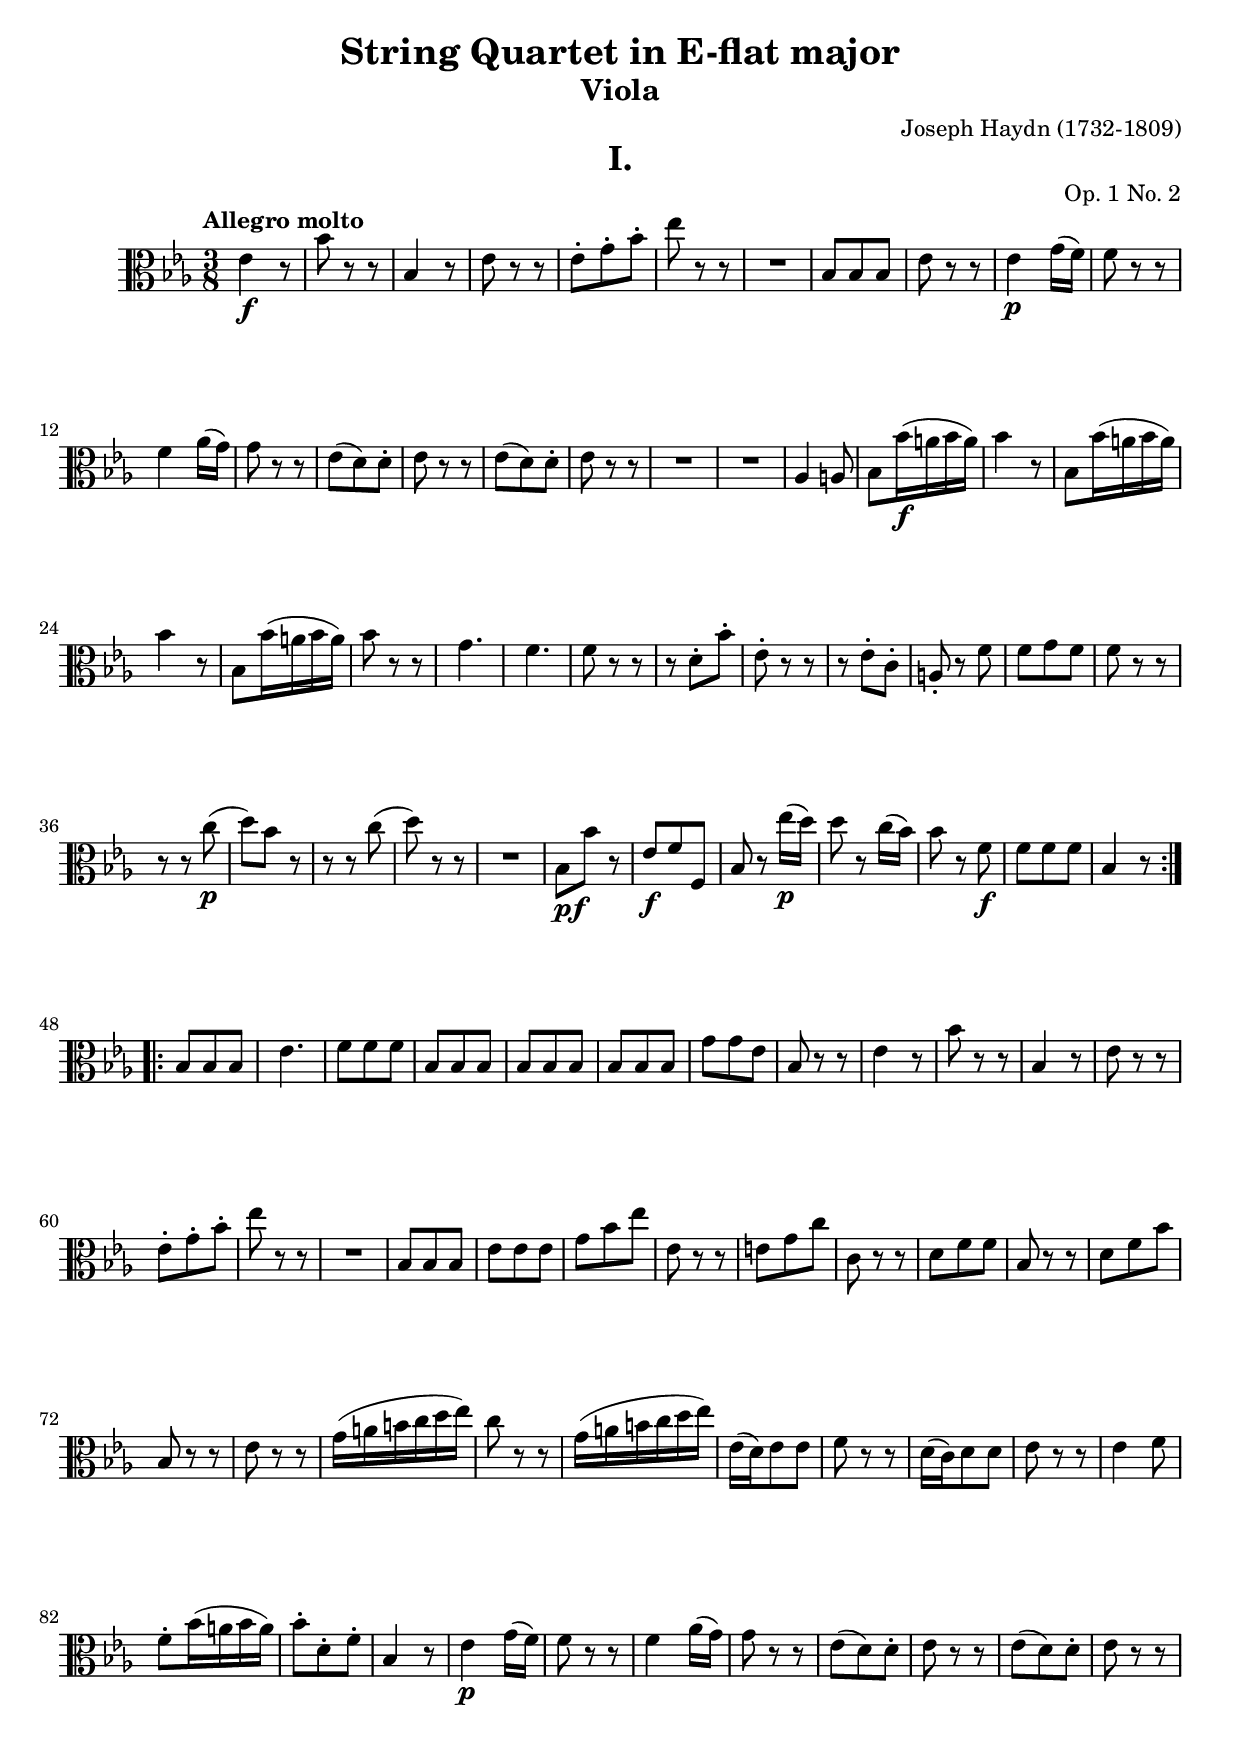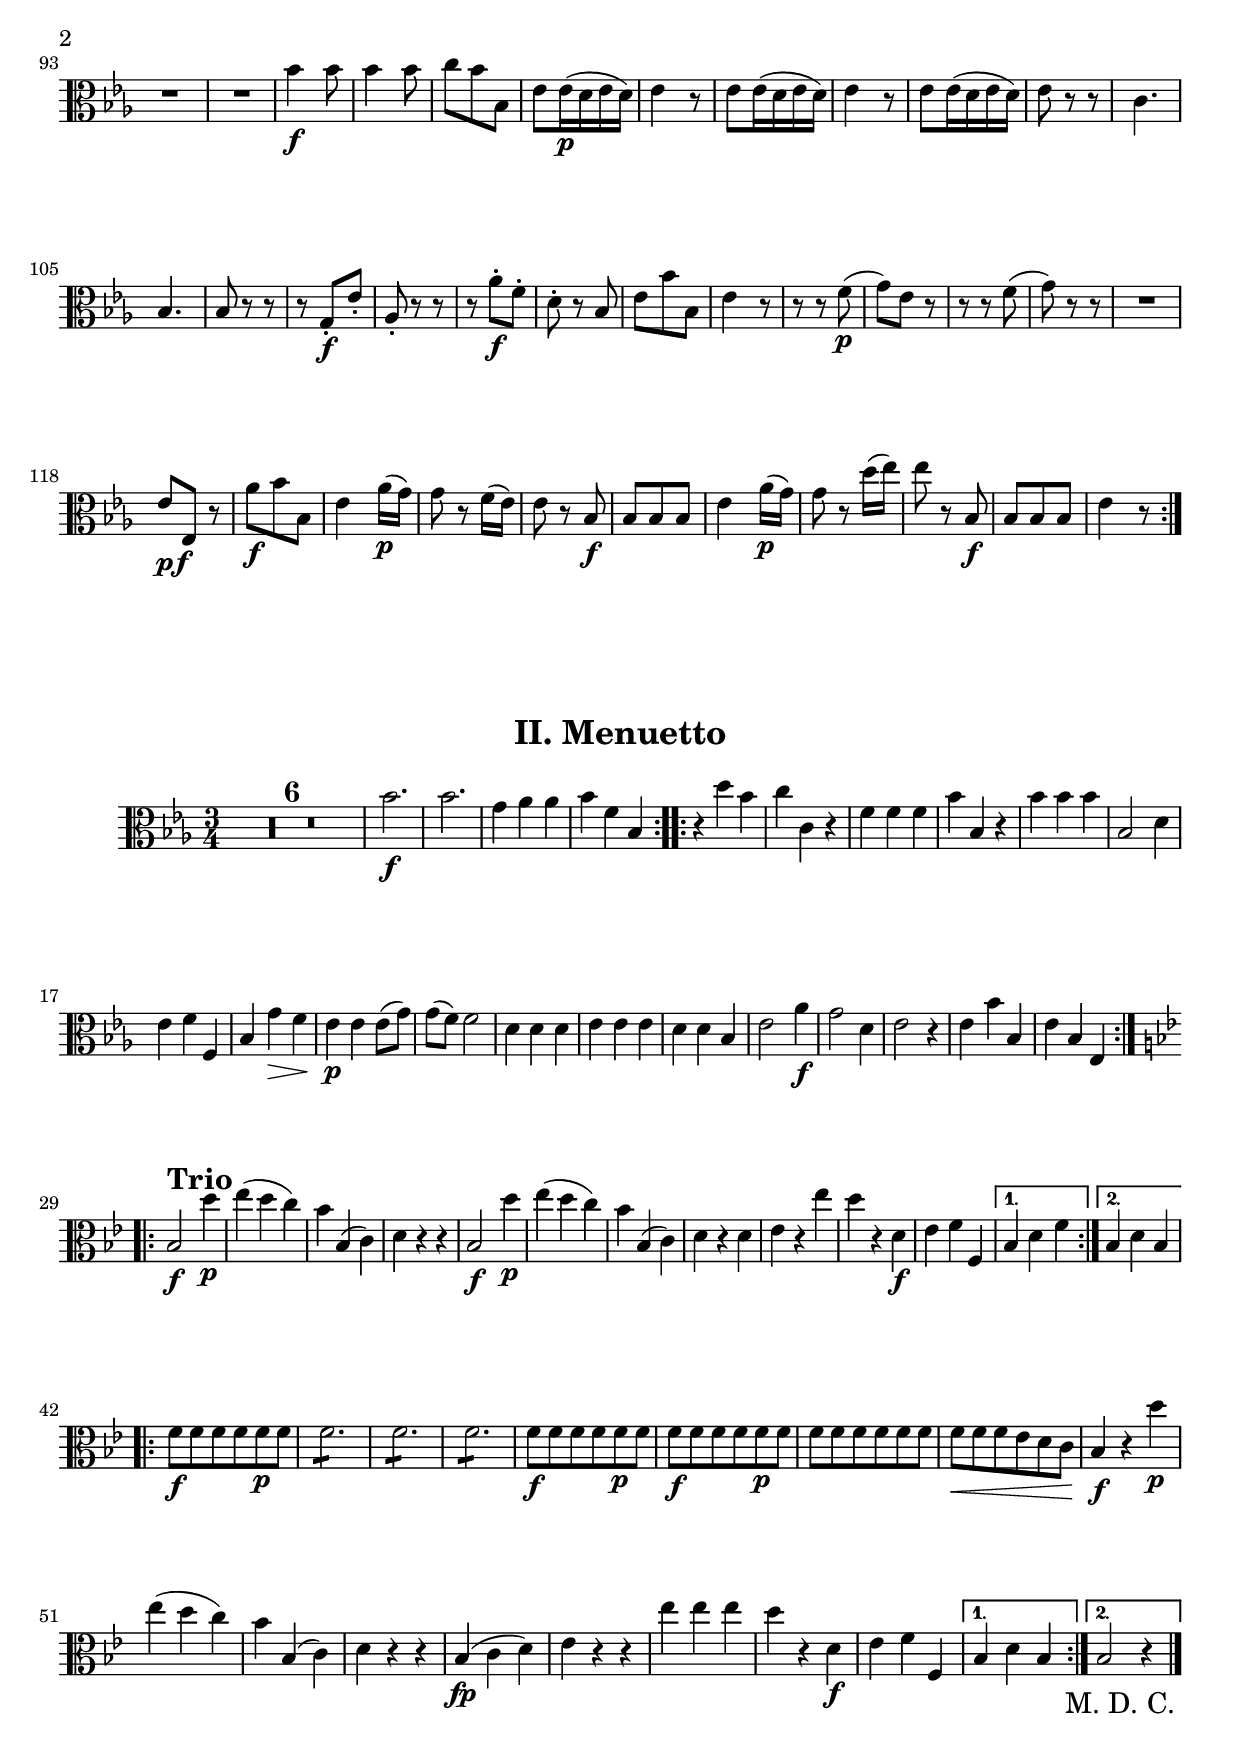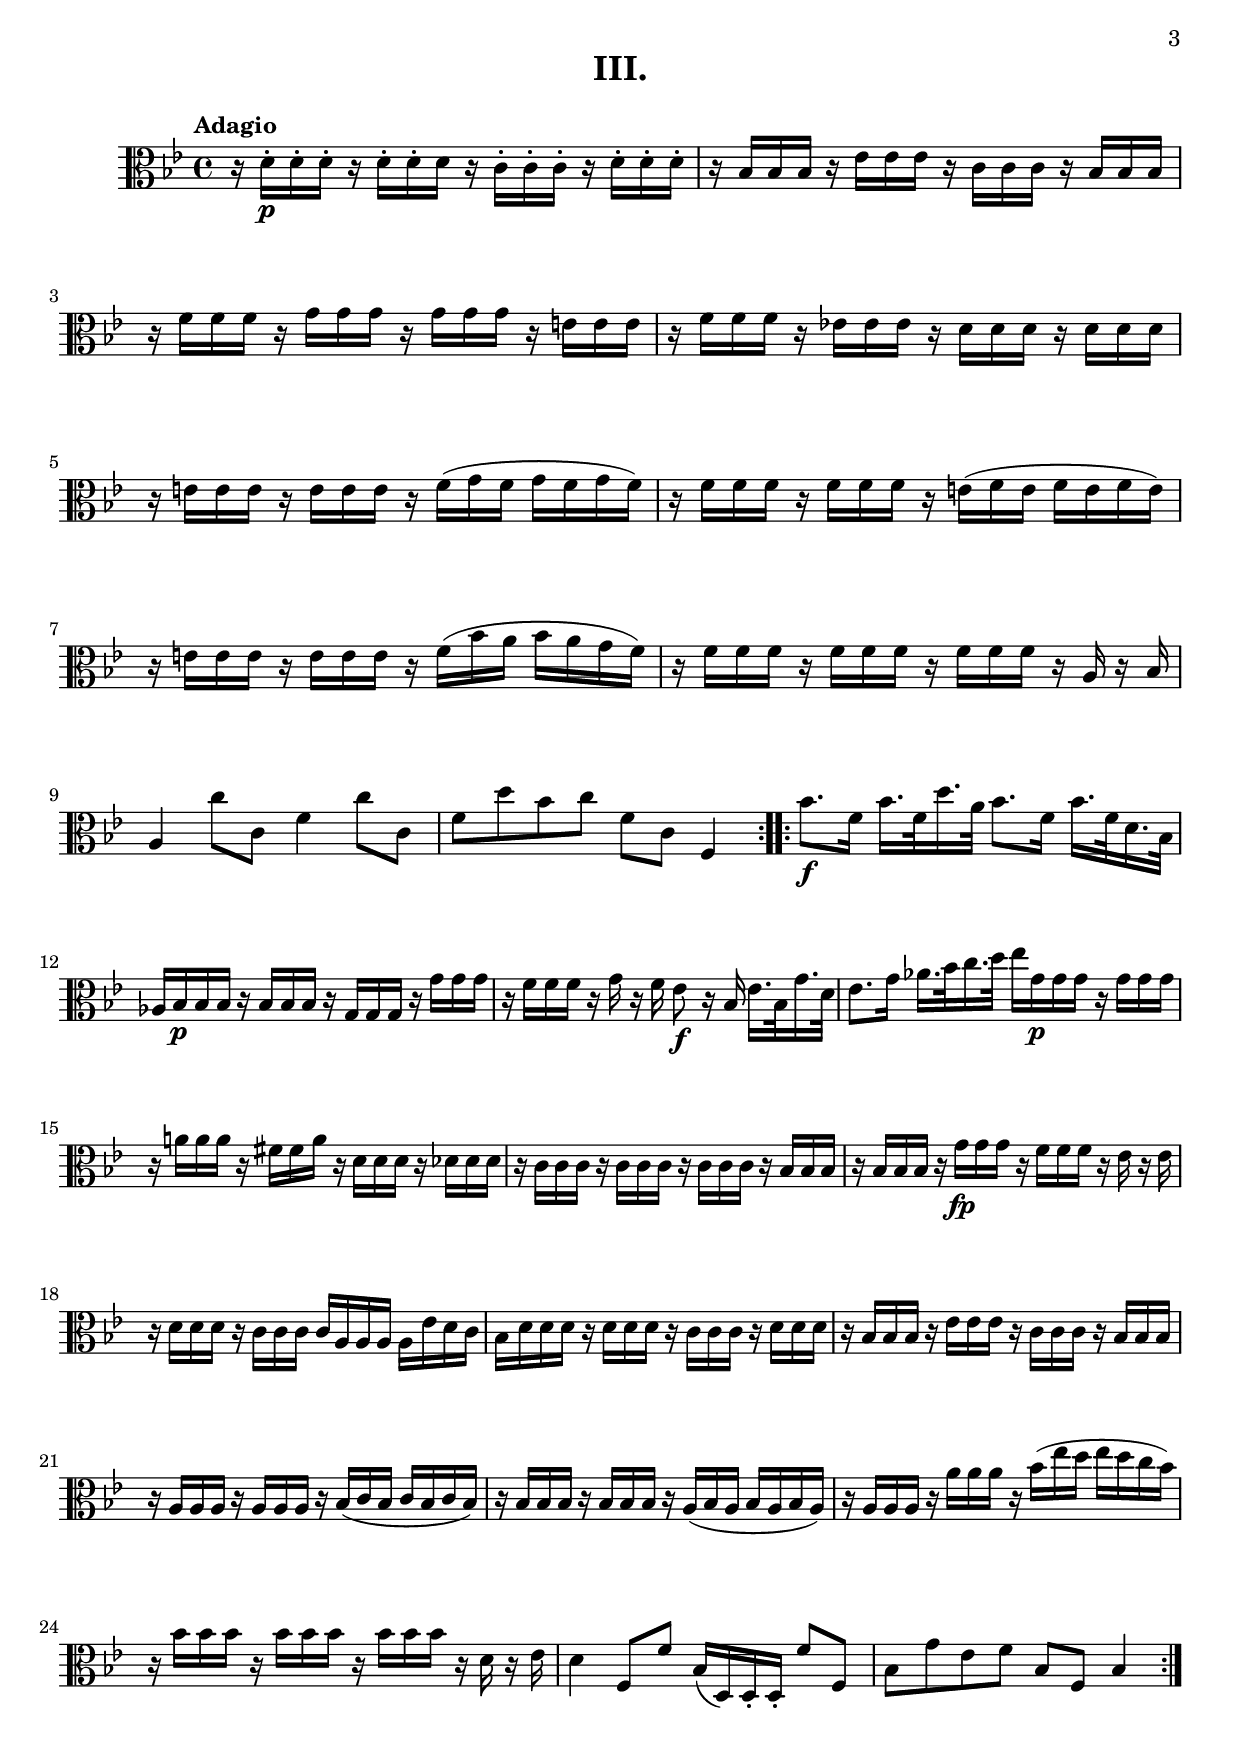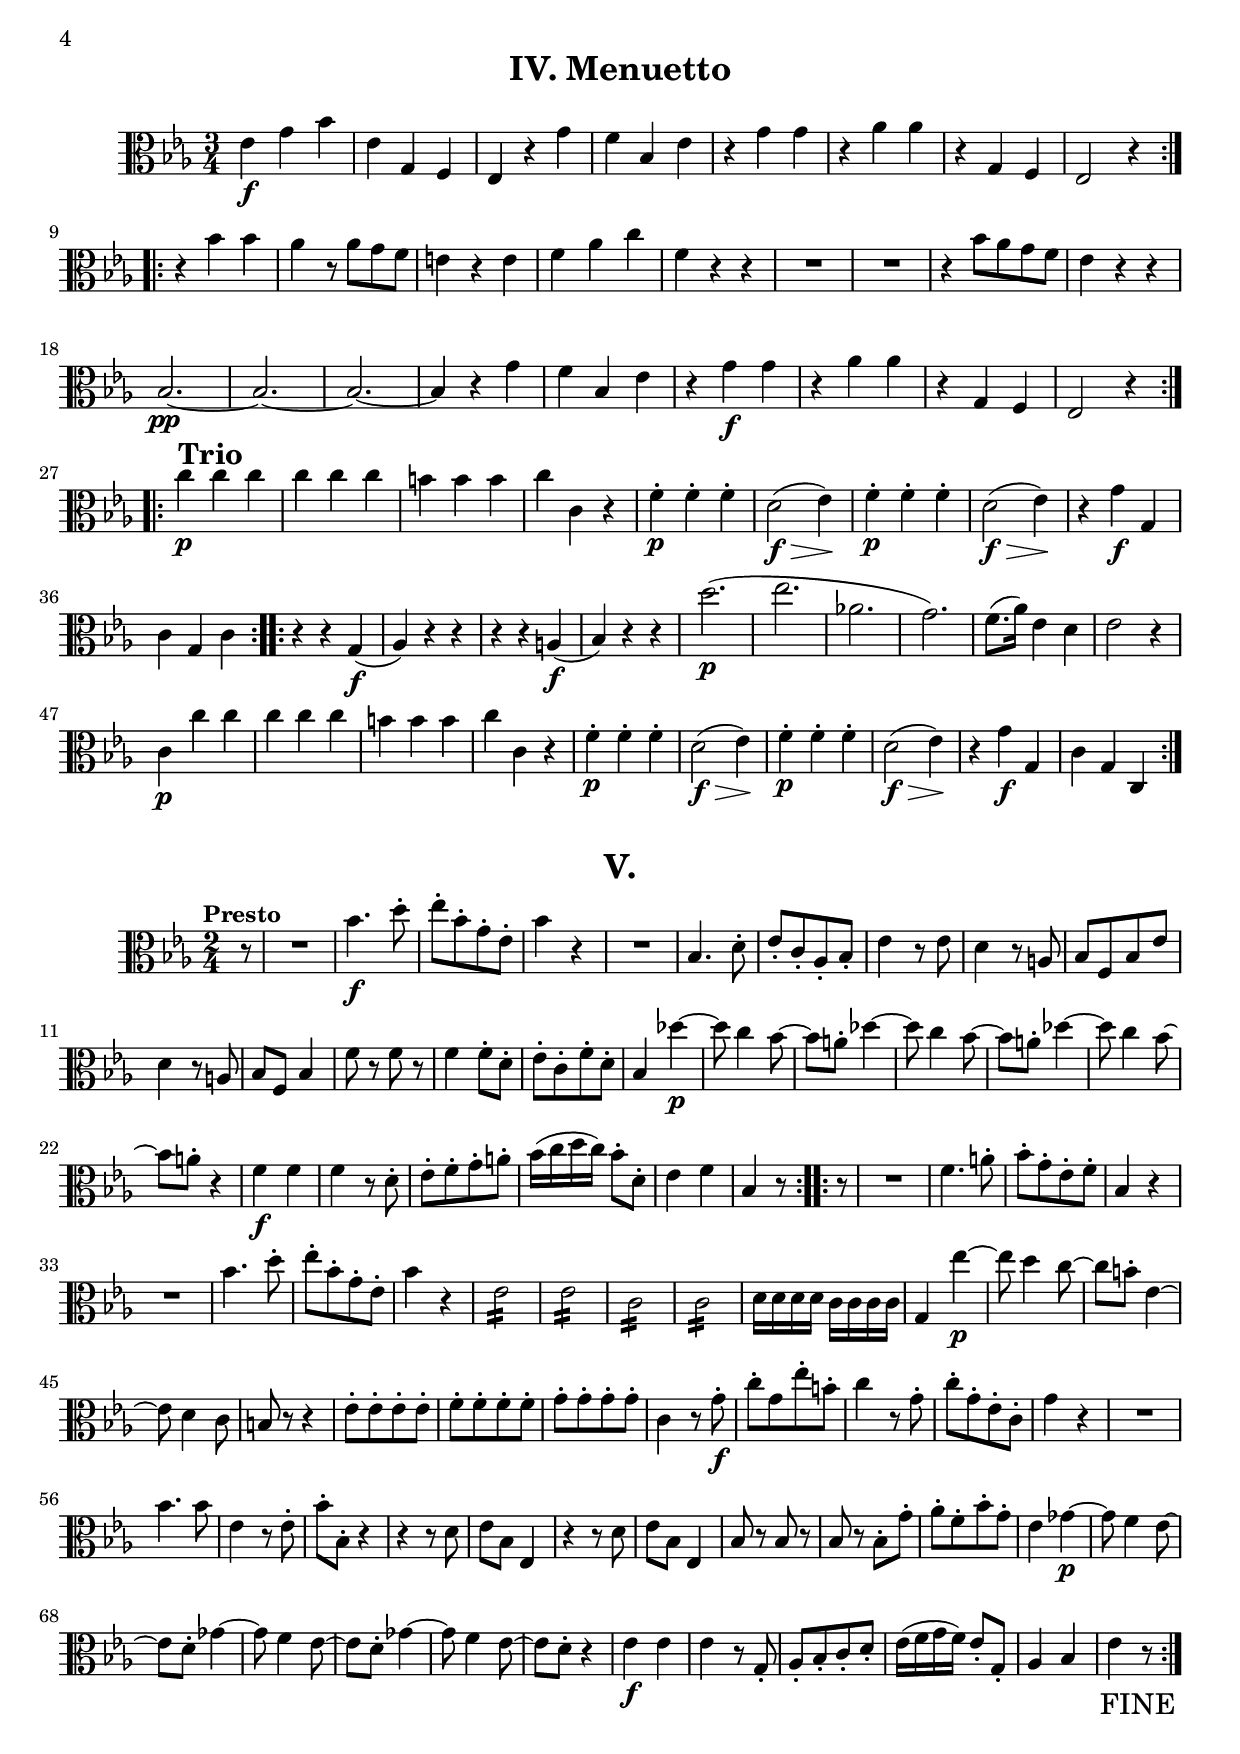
\version "2.18.2"
\language "deutsch"

\paper {
  ragged-last-bottom = ##f
}

\header {
  title = "String Quartet in E-flat major"
  subtitle = \markup { \abs-fontsize #14 "Viola" }
  composer = "Joseph Haydn (1732-1809)"
  opus = "Op. 1 No. 2"

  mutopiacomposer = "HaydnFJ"
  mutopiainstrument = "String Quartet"
  date = "ca. 1757-62"
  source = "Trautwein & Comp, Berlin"
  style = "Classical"
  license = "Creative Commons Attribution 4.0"
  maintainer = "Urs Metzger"
}

breakVoice = { \break }

\include "defs.ily"
\version "2.18.2"

Viola_a = \relative es' {
  \global_a
  \clef alto
  \repeat volta 2 {
    es4 \f r8
    b'8 r r
    b,4 r8
    es8 r r
    \barNumberCheck 5
    es8-. g-. b-.
    es8 r r
    R4.
    b,8 b b
    es8 r r
    \barNumberCheck 10
    es4 \p g16( f)
    f8 r r
    f4 as16( g)
    g8 r r
    es8( d) d-.
    \barNumberCheck 15
    es8 r r
    es8( d) d-.
    es8 r r
    R4.
    R4.
    \barNumberCheck 20
    as,4 a8
    b8 b'16( \f a b a)
    b4 r8
    b,8 b'16( a b a)
    b4 r8
    \barNumberCheck 25
    b,8 b'16( a b a)
    b8 r r
    g4.
    f4.
    f8 r r
    \barNumberCheck 30
    r8 d-. b'-.
    es,8-. r r
    r8 es-. c-.
    a8-. r f'
    f8 g f
    \barNumberCheck 35
    f8 r r
    r8 r c'( \p
    d8) b r
    r8 r c(
    d8) r r
    \barNumberCheck 40
    R4.
    b,8 \pf b' r
    es,8 \f f f,
    b8 r es'16( \p d)
    d8 r c16( b)
    \barNumberCheck 45
    b8 r f \f
    f8 f f
    b,4 r8
  }
  \break
  \repeat volta 2 {
    b8 b b
    es4.
    \barNumberCheck 50
    f8 f f
    b,8 b b
    b8 b b
    b8 b b
    g'8 g es
    \barNumberCheck 55
    b8 r r
    es4 r8
    b'8 r r
    b,4 r8
    es8 r r
    \barNumberCheck 60
    es8-. g-. b-.
    es8 r r
    R4.
    b,8 b b
    es8 es es
    \barNumberCheck 65
    g8 b es
    es,8 r r
    e8 g c
    c,8 r r
    d8 f f
    \barNumberCheck 70
    b,8 r r
    d8 f b
    b,8 r r
    es8 r r
    g16( a h c d es)
    \barNumberCheck 75
    c8 r r
    g16( a h c d es)
    es,16( d) es8 es
    f8 r r
    d16( c) d8 d
    \barNumberCheck 80
    es8 r r
    es4 f8
    f8-. b16( a b a)
    b8-. d,-. f-.
    b,4 r8
    \barNumberCheck 85
    es4 \p g16( f)
    f8 r r
    f4 as16( g)
    g8 r r
    es8( d) d-.
    \barNumberCheck 90
    es8 r r
    es8( d) d-.
    es8 r r
    R4.
    R4.
    \barNumberCheck 95
    b'4 \f b8
    b4 b8
    c8 b b,
    es8 es16( \p d es d)
    es4 r8
    \barNumberCheck 100
    es8 es16( d es d)
    es4 r8
    es8 es16( d es d)
    es8 r r
    c4.
    \barNumberCheck 105
    b4.
    b8 r r
    r8 g-. \f es'-.
    as,8-. r r
    r8 as'-. \f f-.
    \barNumberCheck 110
    d8-. r b
    es8 b' b,
    es4 r8
    r8 r f( \p
    g8) es r
    \barNumberCheck 115
    r8 r f(
    g8) r r
    R4.
    es8 \pf es, r
    as'8 \f b b,
    \barNumberCheck 120
    es4 as16( \p g)
    g8 r f16( es)
    es8 r b \f
    b8 b b
    es4 as16( \p g)
    \barNumberCheck 125
    g8 r d'16( es)
    es8 r b, \f
    b8 b b
    es4 r8
  }
}

\version "2.18.2"

Viola_b = \relative b' {
  \global_b
  \clef alto
  \compressFullBarRests
  \repeat volta 2 {
    R2. * 6
    b2. \f
    b2.
    g4 as as
    \barNumberCheck 10
    b4 f b,
  }
  \repeat volta 2 {
    r4 d' b
    c4 c, r
    f4 f f
    b4 b, r
    \barNumberCheck 15
    b'4 b b
    b,2 d4
    es4 f f,
    b4 g' \> f
    es4 \p es es8( g)
    \barNumberCheck 20
    g8( f) f2
    d4 d d
    es4 es es
    d4 d b
    es2 as4 \f
    \barNumberCheck 25
    g2 d4
    es2 r4
    es4 b' b,
    es4 b es,
  }
  \break
  \repeat volta 2 {
    \key b \major
    \tempoTrio
    b'2 \f d'4 \p
    \barNumberCheck 30
    es4( d c)
    b4 b,( c)
    d4 r r
    b2 \f d'4 \p
    es4( d c)
    \barNumberCheck 35
    b4 b,( c)
    d4 r d
    es4 r es'
    d4 r d, \f
    es4 f f,
    \barNumberCheck 40
  }
  \alternative {
    { b4 d f }
    { b,4 d b }
  }
  \breakVoice
  \repeat volta 2 {
    f'8 \f f f f f \p f
    \rt 6 f8
    \rt 6 f8
    \barNumberCheck 45
    \rt 6 f8
    f8 \f f f f f \p f
    f8 \f f f f f \p f
    f8 f f f f f
    f8 \< f f es d c
    \barNumberCheck 50
    b4 \f r d' \p
    es4( d c)
    b4 b,( c)
    d4 r r
    b4( \fp c d)
    \barNumberCheck 55
    es4 r r
    es'4 es es
    d4 r d, \f
    es4 f f,
  }
  \alternative {
    { b4 d b }
    { b2 r4 \mdc }
  } \bar "|."
}

\version "2.18.2"

Viola_c = \relative d' {
  \global_c
  \clef alto
  \repeat volta 2 {
    r16 d-. \p d-. d-. r d-. d-. d r c-. c-. c -. r d-. d-.d-.
    r16 b b b r es es es r c c c r b b b
    r16 f' f f r g g g r g g g r e e e
    r16 f f f r es! es es r d d d r d d d
    \barNumberCheck 5
    r16 e e e r e e e r f( g f g f g f)
    r16 f f f r f f f r e( f e f e f e)
    r16 e e e r e e e r f( b a b a g f)
    r16 f f f r f f f r f f f r a, r b
    a4 c'8 c, f4 c'8 c,
    \barNumberCheck 10
    f8 d' b c f, c f,4
  }
  \repeat volta 2 {
    b'8. \f f16 b16. f32 d'16. a32 b8. f16 b16. f32 d16. b32
    as16 b \p b b r b b b r g g g r g' g g
    r16 f f f r g r f es8 \f r16 b es16. b32 g'16. d32
    es8. g16 as16. b32 c16. d32 es16 g, \p g g r g g g
    \barNumberCheck 15
    r16 a! a a r fis fis a r d, d d r des des des
    r16 c c c r c c c r c c c r b b b
    r16 b b b r g' \fp g g r f f f r es r es
    r16 d d d r c c c c a a a a es' d c
    b16 d d d r d d d r c c c r d d d
    \barNumberCheck 20
    r16 b b b r es es es r c c c r b b b
    r16 a a a r a a a r b( c b c b c b)
    r16 b b b r b b b r a( b a b a b a)
    r16 a a a r a' a a r b( es d es d c b)
    r16 b b b r b b b r b b b r d, r es
    \barNumberCheck 25
    d4 f,8 f' b,16( d,) d-. d-. f'8 f,
    b8 g' es f b, f b4
  }
}

\version "2.18.2"

Viola_d = \relative es' {
  \global_d
  \clef alto
  \repeat volta 2 {
    es4 \f g b
    es,4 g, f
    es4 r g'
    f4 b, es
    \barNumberCheck 5
    r4 g g
    r4 as as
    r4  g, f
    es2 r4
  }
  \repeat volta 2 {
    r4 b'' b
    \barNumberCheck 10
    as4 r8 as g f
    e4 r e
    f4 as c
    f,4 r r
    R2.
    \barNumberCheck 15
    R2.
    r4 b8 as g f
    es4 r r
    b2.~ \pp
    b2.~
    \barNumberCheck 20
    b2.~
    b4 r g'
    f4 b, es
    r4 g \f g
    r4 as as
    \barNumberCheck 25
    r4 g, f
    es2 r4
  }
  \break
  \repeat volta 2 {
    \tempoTrio
    c''4 \p c c
    c4 c c
    h4 h h
    \barNumberCheck 30
    c4 c, r
    f4-. \p f-. f-.
    d2( \f \> es4) \!
    f4-. \p f-. f-.
    d2( \f \> es4) \!
    \barNumberCheck 35
    r4 g \f g,
    c4 g c
  }
  \repeat volta 2 {
    r4 r g( \f
    as4) r r
    r4 r a( \f
    \barNumberCheck 40
    b4) r r
    d'2.( \p
    es2.
    as,!2.
    g2.)
    \barNumberCheck 45
    f8.( as16) es4 d
    es2 r4
    c4 \p c' c
    c4 c c
    h4 h h
    \barNumberCheck 50
    c4 c, r
    f4-. \p f-. f-.
    d2( \f \> es4) \!
    f4-. \p f-. f-.
    d2( \f \> es4) \!
    \barNumberCheck 55
    r4 g \f g,
    c4 g c,
  }
}

\version "2.18.2"

Viola_e = \relative b' {
  \global_e
  \clef alto
  \repeat volta 2 {
    r8
    R2
    b4. \f d8-.
    es8-. b-. g-. es-.
    b'4 r
    \barNumberCheck 5
    R2
    b,4. d8-.
    es8-. c-. as-. b-.
    es4 r8 es
    d4 r8 a
    \barNumberCheck 10
    b8 f b es
    d4 r8 a
    b8 f b4
    f'8 r f r
    f4 f8-. d-.
    \barNumberCheck 15
    es8-. c-. f-. d-.
    b4 des'~ \p
    des8 c4 b8~
    b8 a-. des4~
    des8 c4 b8~
    \barNumberCheck 20
    b8 a-.des4~
    des8 c4 b8~
    b8 a-. r4
    f4 \f f
    f4 r8 d-.
    \barNumberCheck 25
    es8-. f-.g-.a-.
    b16( c d c) b8-. d,-.
    es4 f
    b,4 r8
  }
  \repeat volta 2 {
    r8
    R2
    \barNumberCheck 30
    f'4. a8-.
    b8-. g-. es-. f-.
    b,4 r
    R2
    b'4. d8-.
    \barNumberCheck 35
    es8-. b-. g-. es-.
    b'4 r
    \rt 8 es,16
    \rt 8 es16
    \rt 8 c16
    \barNumberCheck 40
    \rt 8 c16
    d16 d d d c c c c
    g4 es''~ \p
    es8 d4 c8~
    c8 h-. es,4~
    \barNumberCheck 45
    es8 d4 c8
    h8 r r4
    es8-. es-. es-. es-.
    f8-. f-.  f-. f-.
    g8-. g-. g-. g-.
    \barNumberCheck 50
    c,4 r8 g'-. \f
    c8-. g es'-. h-.
    c4 r8 g-.
    c8-. g-. es-. c-.
    g'4 r
    \barNumberCheck 55
    R2
    b4. b8es,4 r8 es-.
    b'8-. b,-. r4
    r4 r8 d
    \barNumberCheck 60
    es8 b es,4
    r4 r8 d'
    es8 b es,4
    b'8 r b r
    b8 r b-. g'-.
    \barNumberCheck 65
    as8-. f-. b-. g-.
    es4 ges~ \p
    ges8 f4 es8~
    es8 d-. ges4~
    ges8 f4 es8~
    \barNumberCheck 70
    es8 d-. ges4~
    ges8 f4 es8~
    es8 d-. r4
    es4 \f es
    es4 r8 g,-.
    \barNumberCheck 75
    as8-. b-. c-. d-.
    es16( f g f) es8-. g,-.
    as4 b
    es4 r8 \fine
  }
}


\score {
  \Viola_a
  \header {
    piece = \markup { \fill-line { \center-column { \abs-fontsize #16 \bold \raise #3 { "I." } } } }
  }
  \layout { indent = 10 \mm }
}

\score {
  \Viola_b
  \header {
    opus = " "
    piece = \markup { \fill-line { \center-column { \abs-fontsize #16 \bold \raise #3 { "II. Menuetto" } } } }
  }
  \layout { indent = 10 \mm }
}

\pageBreak

\score {
  \Viola_c
  \header {
    opus = " "
    piece = \markup { \fill-line { \center-column { \abs-fontsize #16 \bold \raise #3 { "III." } } } }
  }
  \layout { indent = 10 \mm }
}

\pageBreak

\score {
  \Viola_d
  \header {
    opus = " "
    piece = \markup { \fill-line { \center-column { \abs-fontsize #16 \bold \raise #3 { "IV. Menuetto" } } } }
  }
  \layout { indent = 10 \mm }
}

\score {
  \Viola_e
  \header {
    opus = " "
    piece = \markup { \fill-line { \center-column { \abs-fontsize #16 \bold \raise #1 { "V." } } } }
  }
  \layout { indent = 10 \mm }
}